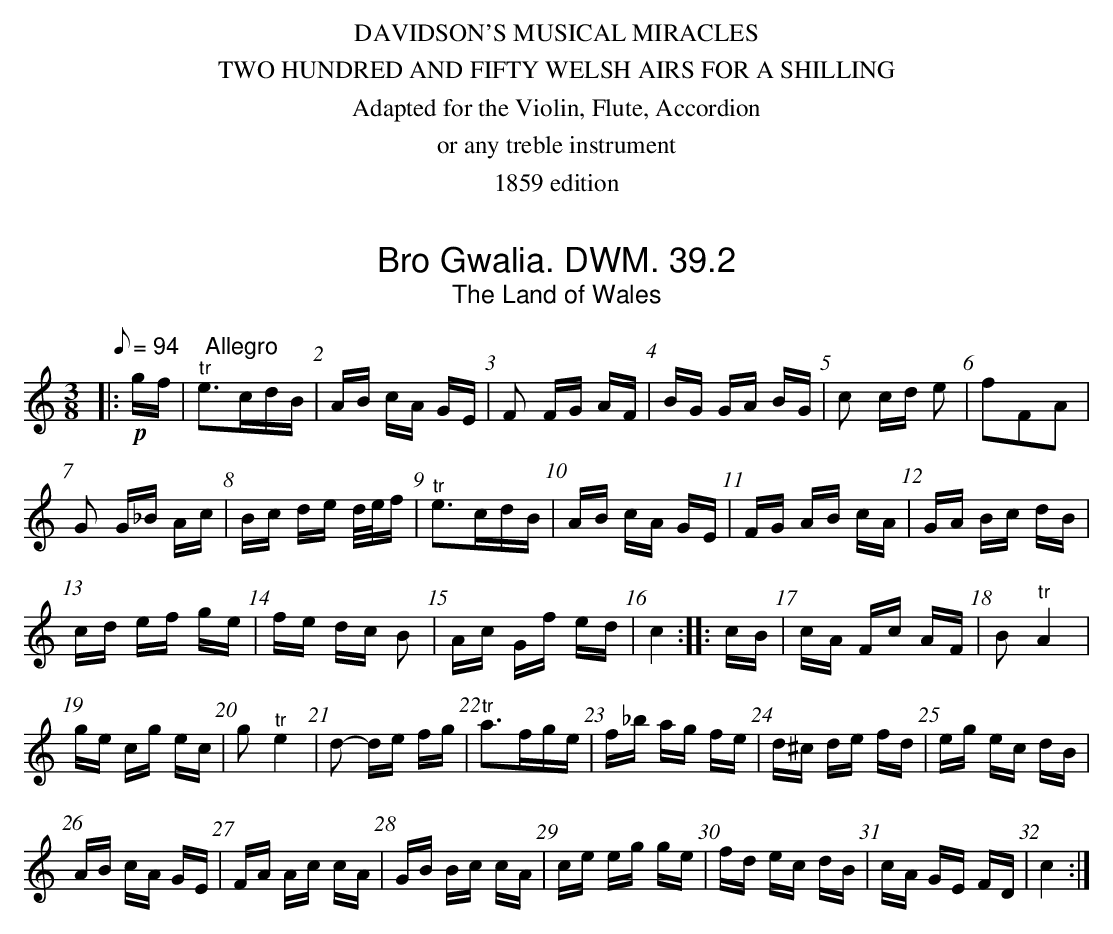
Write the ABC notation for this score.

X:1
T:Bro Gwalia. DWM. 39.2
T:Land of Wales, The
M:3/8
L:1/16
Q:1/8=94 "    Allegro"
K:C
|:!p!gf|"^tr"e3cdB|AB cA GE|F2 FG AF|BG GA BG|c2 cd e2|f2F2A2|
G2 G_B Ac|Bc de d/e/f|"^tr"e3cdB|AB cA GE|FG AB cA|GA Bc dB|
cd ef ge|fe dc B2|Ac Gf ed|c4::cB|cA Fc AF|B2 "^tr"A4|
ge cg ec|g2 "^tr"e4|d2- de fg|"^tr"a3fge|f_b ag fe|d^c de fd|eg ec dB|
AB cA GE|FA Ac cA|GB Bc cA|ce eg ge|fd ec dB|cA GE FD|c4:|
